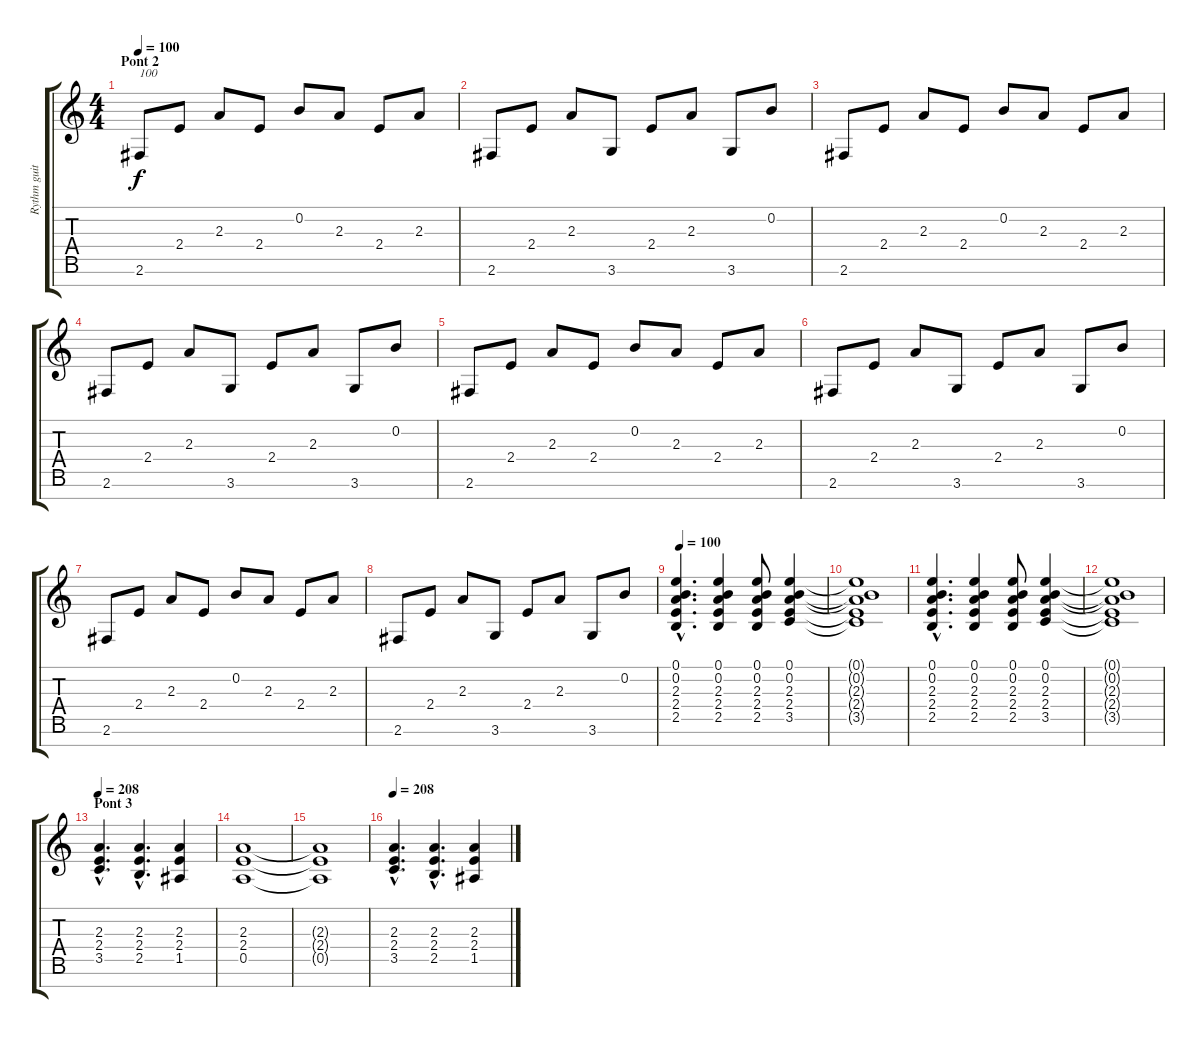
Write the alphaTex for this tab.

\track ("Rythm guitar" "Rythm guit") {instrument distortionguitar}
\staff {score tabs}
\tuning (E4 B3 G3 D3 A2 E2 B1) {hide}
\ts (4 4)
\section ("" "Pont 2")
\tempo 100
\clef g2
\ks c
2.6.8{txt "100" dy f instrument electricguitarmuted} 2.4.8 2.3.8 2.4.8 0.2.8 2.3.8 2.4.8 2.3.8 |
2.6.8 2.4.8 2.3.8 3.6.8 2.4.8 2.3.8 3.6.8 0.2.8 |
2.6.8 2.4.8 2.3.8 2.4.8 0.2.8 2.3.8 2.4.8 2.3.8 |
2.6.8 2.4.8 2.3.8 3.6.8 2.4.8 2.3.8 3.6.8 0.2.8 |
2.6.8 2.4.8 2.3.8 2.4.8 0.2.8 2.3.8 2.4.8 2.3.8 |
2.6.8 2.4.8 2.3.8 3.6.8 2.4.8 2.3.8 3.6.8 0.2.8 |
2.6.8 2.4.8 2.3.8 2.4.8 0.2.8 2.3.8 2.4.8 2.3.8 |
2.6.8 2.4.8 2.3.8 3.6.8 2.4.8 2.3.8 3.6.8 0.2.8 |
\tempo 100
(0.1{hac} 0.2{hac} 2.3{hac} 2.4{hac} 2.5{hac}).4{d instrument electricguitarmuted} (0.1 0.2 2.3 2.4 2.5).4 (0.1 0.2 2.3 2.4 2.5).8 (0.1 0.2 2.3 2.4 3.5).4 |
(0.1{t} 0.2{t} 2.3{t} 2.4{t} 3.5{t}).1 |
(0.1{hac} 0.2{hac} 2.3{hac} 2.4{hac} 2.5{hac}).4{d} (0.1 0.2 2.3 2.4 2.5).4 (0.1 0.2 2.3 2.4 2.5).8 (0.1 0.2 2.3 2.4 3.5).4 |
(0.1{t} 0.2{t} 2.3{t} 2.4{t} 3.5{t}).1 |
\section ("" "Pont 3")
\tempo 208
(2.3{hac} 2.4{hac} 3.5{hac}).4{d instrument distortionguitar} (2.3{hac} 2.4{hac} 2.5{hac}).4{d} (2.3 2.4 1.5).4 |
(2.3 2.4 0.5).1 |
(2.3{t} 2.4{t} 0.5{t}).1 |
\tempo 208
(2.3{hac} 2.4{hac} 3.5{hac}).4{d instrument distortionguitar} (2.3{hac} 2.4{hac} 2.5{hac}).4{d} (2.3 2.4 1.5).4
